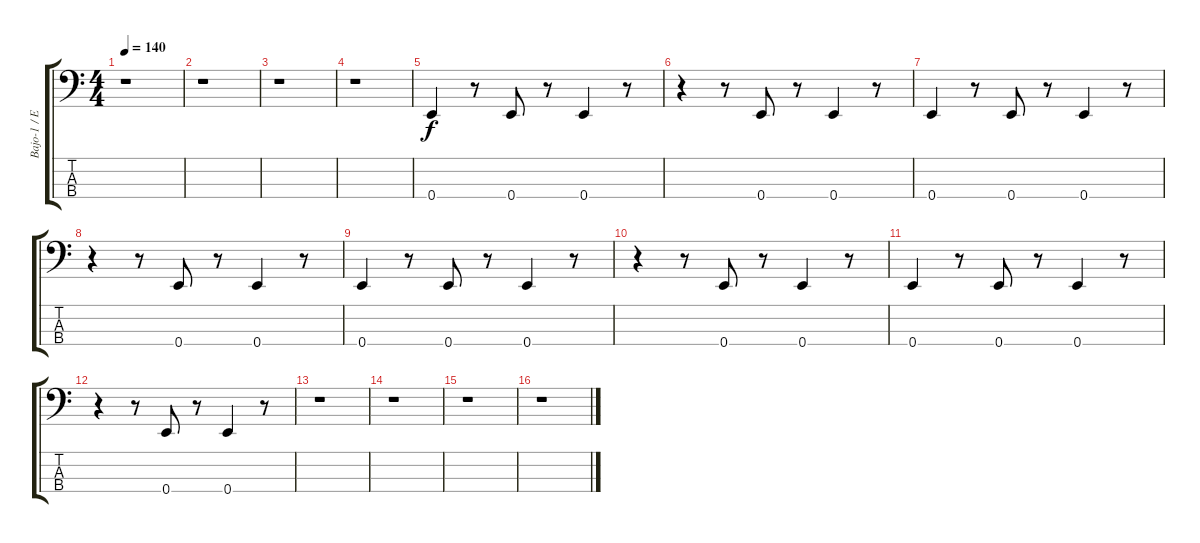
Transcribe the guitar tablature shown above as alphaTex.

\track ("Bajo-1 / Efectos" "Bajo-1 / E") {instrument slapbass1}
\staff {score tabs}
\tuning (G2 D2 A1 E1) {hide}
\ts (4 4)
\tempo 140
\clef f4
\ks c
r.1{dy f} |
r.1 |
r.1 |
r.1 |
0.4.4 r.8 0.4.8 r.8 0.4.4 r.8 |
r.4 r.8 0.4.8 r.8 0.4.4 r.8 |
0.4.4 r.8 0.4.8 r.8 0.4.4 r.8 |
r.4 r.8 0.4.8 r.8 0.4.4 r.8 |
0.4.4 r.8 0.4.8 r.8 0.4.4 r.8 |
r.4 r.8 0.4.8 r.8 0.4.4 r.8 |
0.4.4 r.8 0.4.8 r.8 0.4.4 r.8 |
r.4 r.8 0.4.8 r.8 0.4.4 r.8 |
r.1 |
r.1 |
r.1 |
r.1
